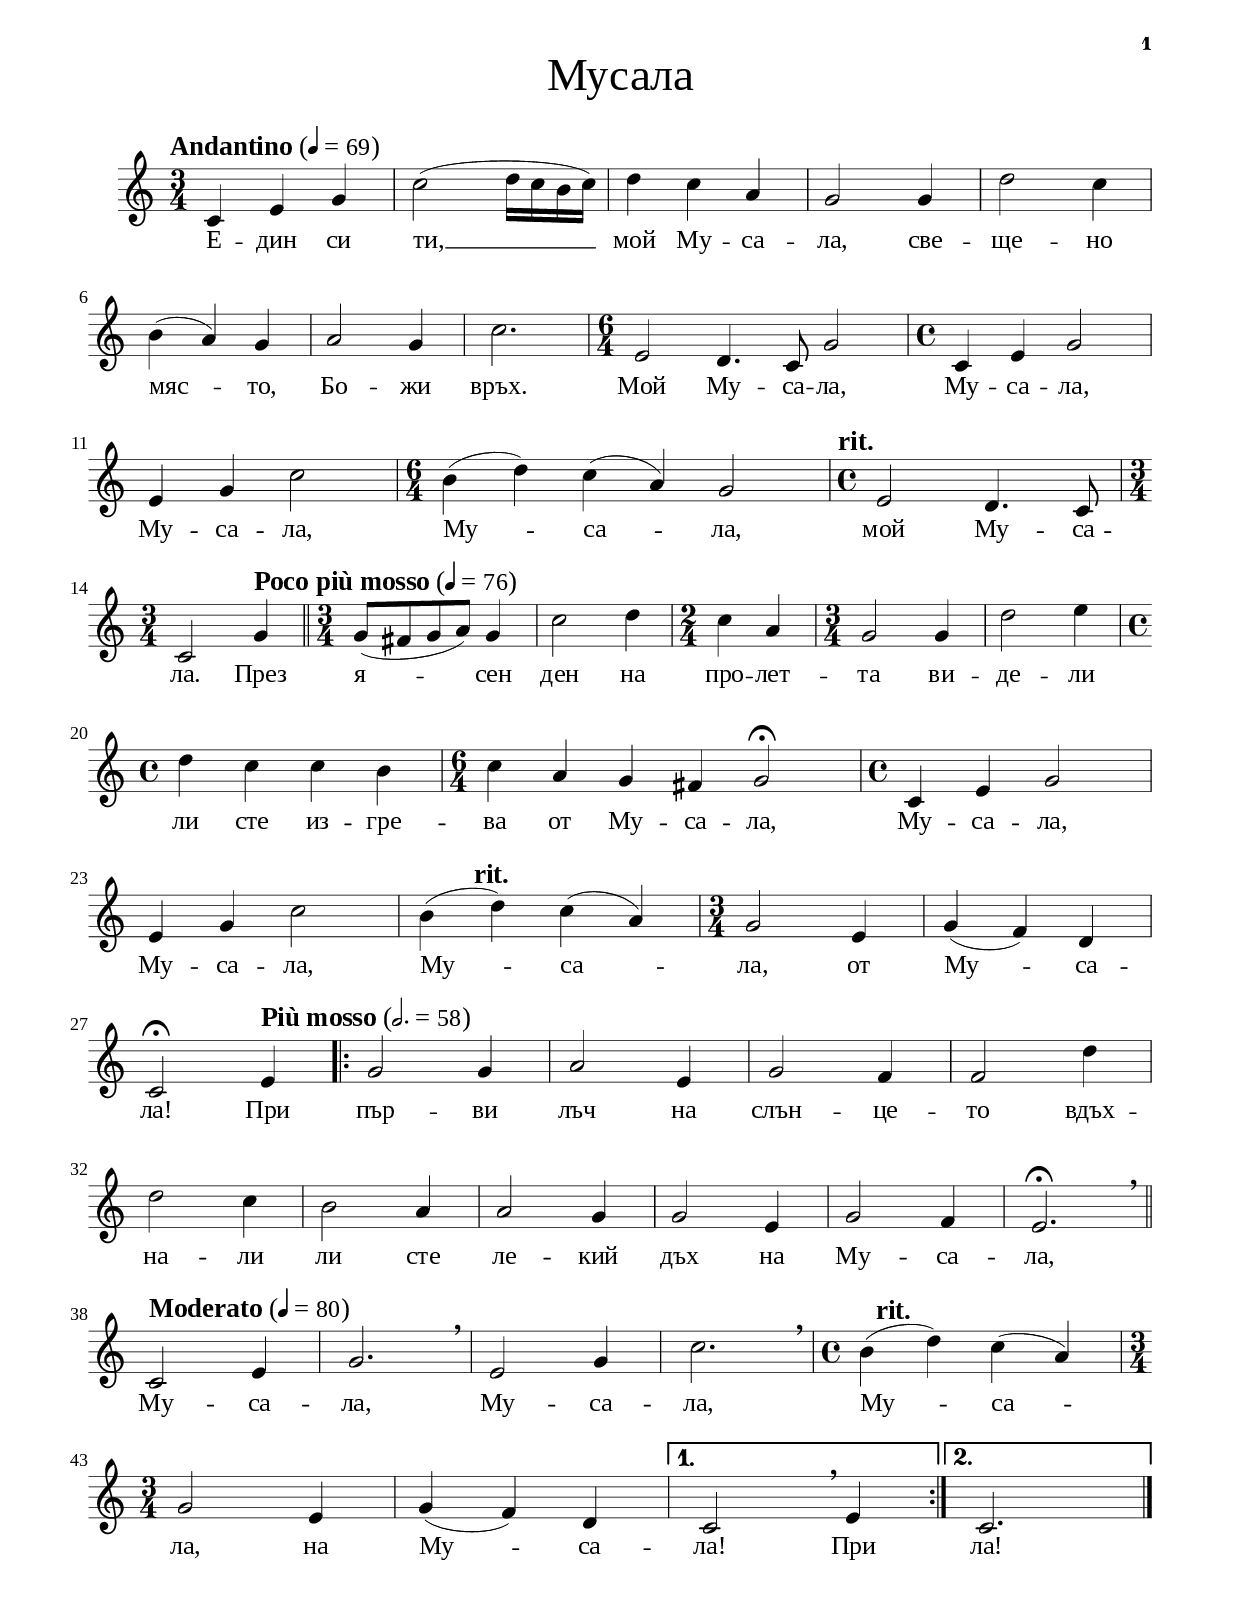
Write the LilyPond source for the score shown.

\version "2.24.4"

% include paper part and global functions
\include "include/globals.ily"

\bookpart {
  \label #'ref087
  \tocItem \markup "Мусала"
  \paper {
    print-all-headers = ##t
    print-page-number = ##t
    print-first-page-number = ##t


    % put page numbers on the top and change the font style.
    oddHeaderMarkup = \markup
    \fill-line {
      ""
      \unless \on-first-page-of-part \fromproperty #'header:instrument
      \if \should-print-page-number \abs-fontsize #7 { \number \fromproperty #'page:page-number-string }
    }
    %% evenHeaderMarkup would inherit the value of
    %% oddHeaderMarkup if it were not defined here
    evenHeaderMarkup = \markup
    \fill-line {
      \if \should-print-page-number \abs-fontsize #7 { \number \fromproperty #'page:page-number-string }
      \unless \on-first-page-of-part \fromproperty #'header:instrument
      ""
    }

    oddFooterMarkup = \markup ""

    evenFooterMarkup = ""
    left-margin = 1.5\cm
    right-margin = 1.5\cm
    top-margin = 1\cm
    bottom-margin = 1.2\cm
    ragged-bottom = ##t % do not spread the staves to fill the whole vertical space
    top-markup-spacing.basic-distance = 0\mm % margin between page number and system for the first page
    top-system-spacing.basic-distance = 10\mm % margin between page number and system for the other pages

    % change distance between staves
    system-system-spacing =
    #'((basic-distance . 14)
       (minimum-distance . 6)
       (padding . 1)
       (stretchability . 12))
  }

  \score {
    \include "include/score-layout.ily"

    \new Voice \absolute {
      \clef treble
      \key c \major
      \time 3/4
      \tempoFunc "Andantino" 4 "69"

      c'4 e'4 g'4 | c''2 ( d''16 c'' b' c'' ) |  d''4 c''4 a'4 | g'2 g'4 |

      d''2 c''4  | \break

      b'4 ( a'4 ) g'4 | a'2 g'4 | c''2.| \time 6/4 e'2 d'4. c'8 g'2 |

      \time 4/4 c'4 e'4  g'2  | \break

      e'4 g'4 c''2 |

      \time 6/4 b'4 ( d''4 ) c''4 ( a'4 ) g'2 \tempo "rit." |

      \time 4/4 e'2 d'4. c'8 | \break

      \time 3/4 c'2 \tempoFunc "Poco più mosso" 4 "76" g'4  | \bar "||"

      \time 3/4



      g'8 ( fis'8 g'8 a'8 ) g'4 |

      c''2 d''4 | \time 2/4 c''4 a'4 |\time 3/4 g'2 g'4 | d''2 e''4 | \break

      \time 4/4 d''4 c'' c'' b' |

      \time 6/4 c''4 a' g' fis' g'2 \fermata |

      \time 4/4 c'4 e'4 g'2 | \break

      e'4 g'4 c''2  | \tempo "        rit." b'4 ( d''4 ) c''4 ( a'4 ) |

      \time 3/4 g'2 e'4 |

      g'4 ( f'4 ) d'4 | \break

      c'2\fermata

      \tempoFunc "Più mosso" 2. "58"

      e'4 | \repeat volta 2 {
        g'2 g'4 | a'2 e'4 | g'2 f'4 f'2 d''4 |\break

        d''2 c''4 | b'2 a'4 | a'2 g'4 | g'2 e'4 | g'2 f'4 | e'2.\fermata \breathe \bar "||" \break

        \tempoFunc "Moderato" 4 "80"

        c'2 e'4 |  g'2. \breathe |

        e'2 g'4 | c''2. \breathe | \time 4/4 \tempo "        rit." b'4 ( d''4 ) c''4 ( a'4 ) \break

        \time 3/4 g'2 e'4 | g'4 ( f'4 ) d'4
      } \alternative { { c'2  \breathe e'4 } {c'2. } } \bar "|."

    }



    \addlyrics {
      Е -- дин си ти, __ мой Му -- са -- ла, све -- ще -- но

      мяс -- то, Бо -- жи връх.  Мой Му -- са -- ла, Му -- са -- ла,

      Му -- са -- ла, Му -- са -- ла, мой Му -- са -- ла.

      През я -- сен ден на про -- лет -- та ви -- де -- ли

      ли сте из -- гре -- ва от Му -- са -- ла,    Му -- са -- ла,

      Му -- са -- ла,  Му -- са -- ла,  от Му -- са -- ла! При пър -- ви

      лъч на слън -- це -- то вдъх -- на -- ли ли сте ле -- кий дъх на Му -- са -- ла,

      Му -- са -- ла, Му -- са -- ла, Му -- са -- ла, на Му -- са -- ла! При ла!
    }

    \header {
      title = \titleFunc #'ref_desc_10 "Мусала" "Musala"
    }

    \midi{}

  } % score



} % bookpart


